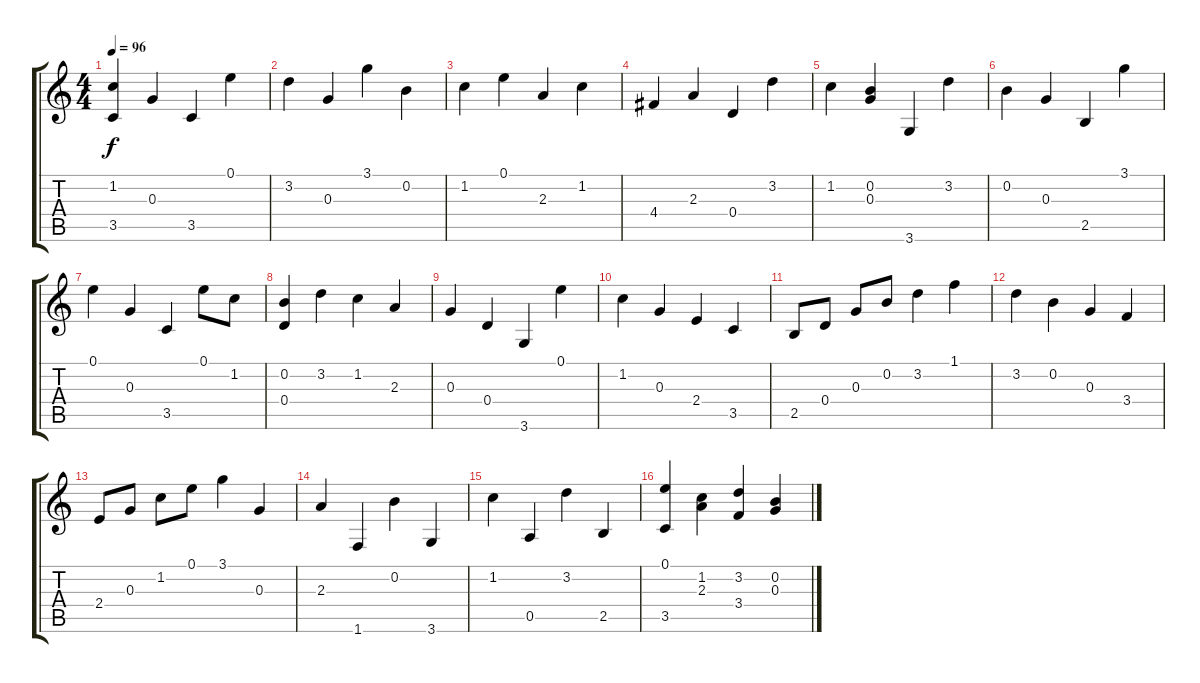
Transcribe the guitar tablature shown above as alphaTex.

\track "" {instrument acousticguitarsteel}
\staff {score tabs}
\tuning (E4 B3 G3 D3 A2 E2) {hide}
\ts (4 4)
\tempo 96
\clef g2
\ks c
(1.2 3.5).4{dy f} 0.3.4 3.5.4 0.1.4 |
3.2.4 0.3.4 3.1.4 0.2.4 |
1.2.4 0.1.4 2.3.4 1.2.4 |
4.4.4 2.3.4 0.4.4 3.2.4 |
1.2.4 (0.2 0.3).4 3.6.4 3.2.4 |
0.2.4 0.3.4 2.5.4 3.1.4 |
0.1.4 0.3.4 3.5.4 0.1.8 1.2.8 |
(0.2 0.4).4 3.2.4 1.2.4 2.3.4 |
0.3.4 0.4.4 3.6.4 0.1.4 |
1.2.4 0.3.4 2.4.4 3.5.4 |
2.5.8 0.4.8 0.3.8 0.2.8 3.2.4 1.1.4 |
3.2.4 0.2.4 0.3.4 3.4.4 |
2.4.8 0.3.8 1.2.8 0.1.8 3.1.4 0.3.4 |
2.3.4 1.6.4 0.2.4 3.6.4 |
1.2.4 0.5.4 3.2.4 2.5.4 |
(0.1 3.5).4 (1.2 2.3).4 (3.2 3.4).4 (0.2 0.3).4
